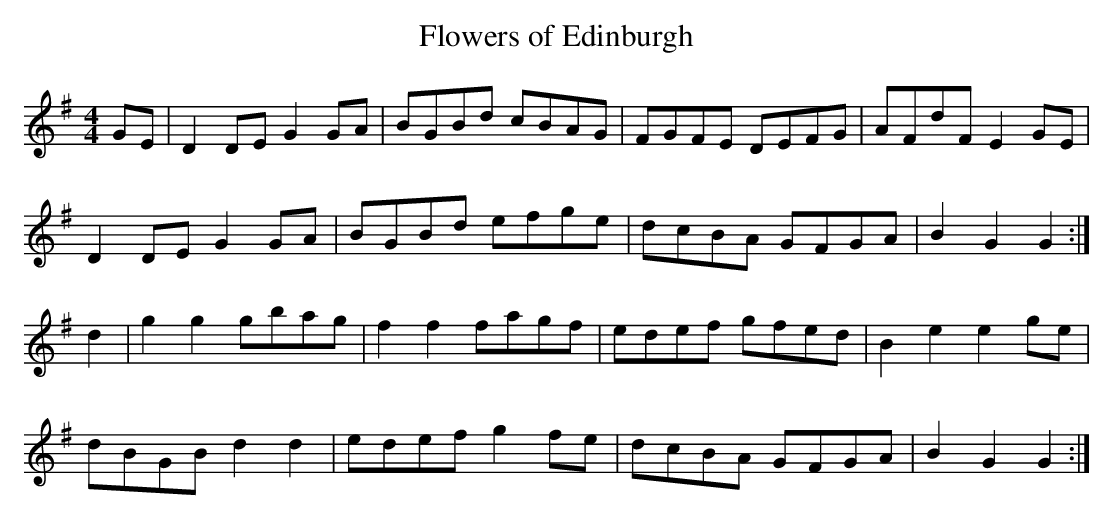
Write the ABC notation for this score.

X:1a
T:Flowers of Edinburgh
M:4/4
L:1/8
K:G
GE|D2DE G2GA|BGBd cBAG|FGFE DEFG|AFdF E2GE|!
D2DE G2GA|BGBd efge|dcBA GFGA|B2 G2 G2:|!
d2|g2g2 gbag|f2f2 fagf|edef gfed|B2e2 e2ge|!
dBGB d2 d2|edef g2fe|dcBA GFGA|B2 G2 G2:|
